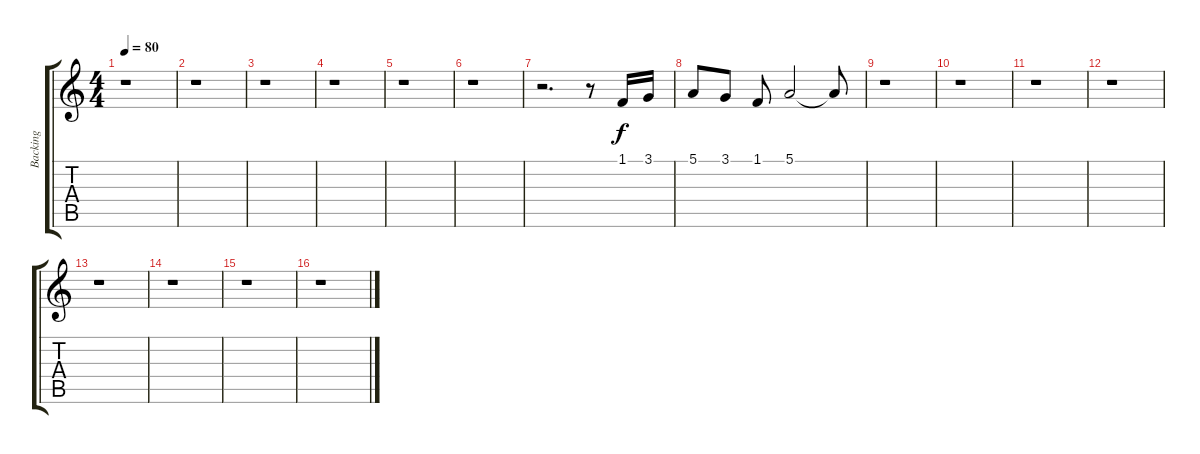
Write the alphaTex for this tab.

\track ("Backing" "Backing") {instrument frenchhorn}
\staff {score tabs}
\tuning (E4 B3 G3 D3 A2 E2) {hide}
\ts (4 4)
\tempo 80
\clef g2
\ks c
r.1{dy f} |
r.1 |
r.1 |
r.1 |
r.1 |
r.1 |
r.2{d} r.8 1.1.16 3.1.16 |
5.1.8 3.1.8 1.1.8 5.1.2 5.1{t}.8 |
r.1 |
r.1 |
r.1 |
r.1 |
r.1 |
r.1 |
r.1 |
r.1
